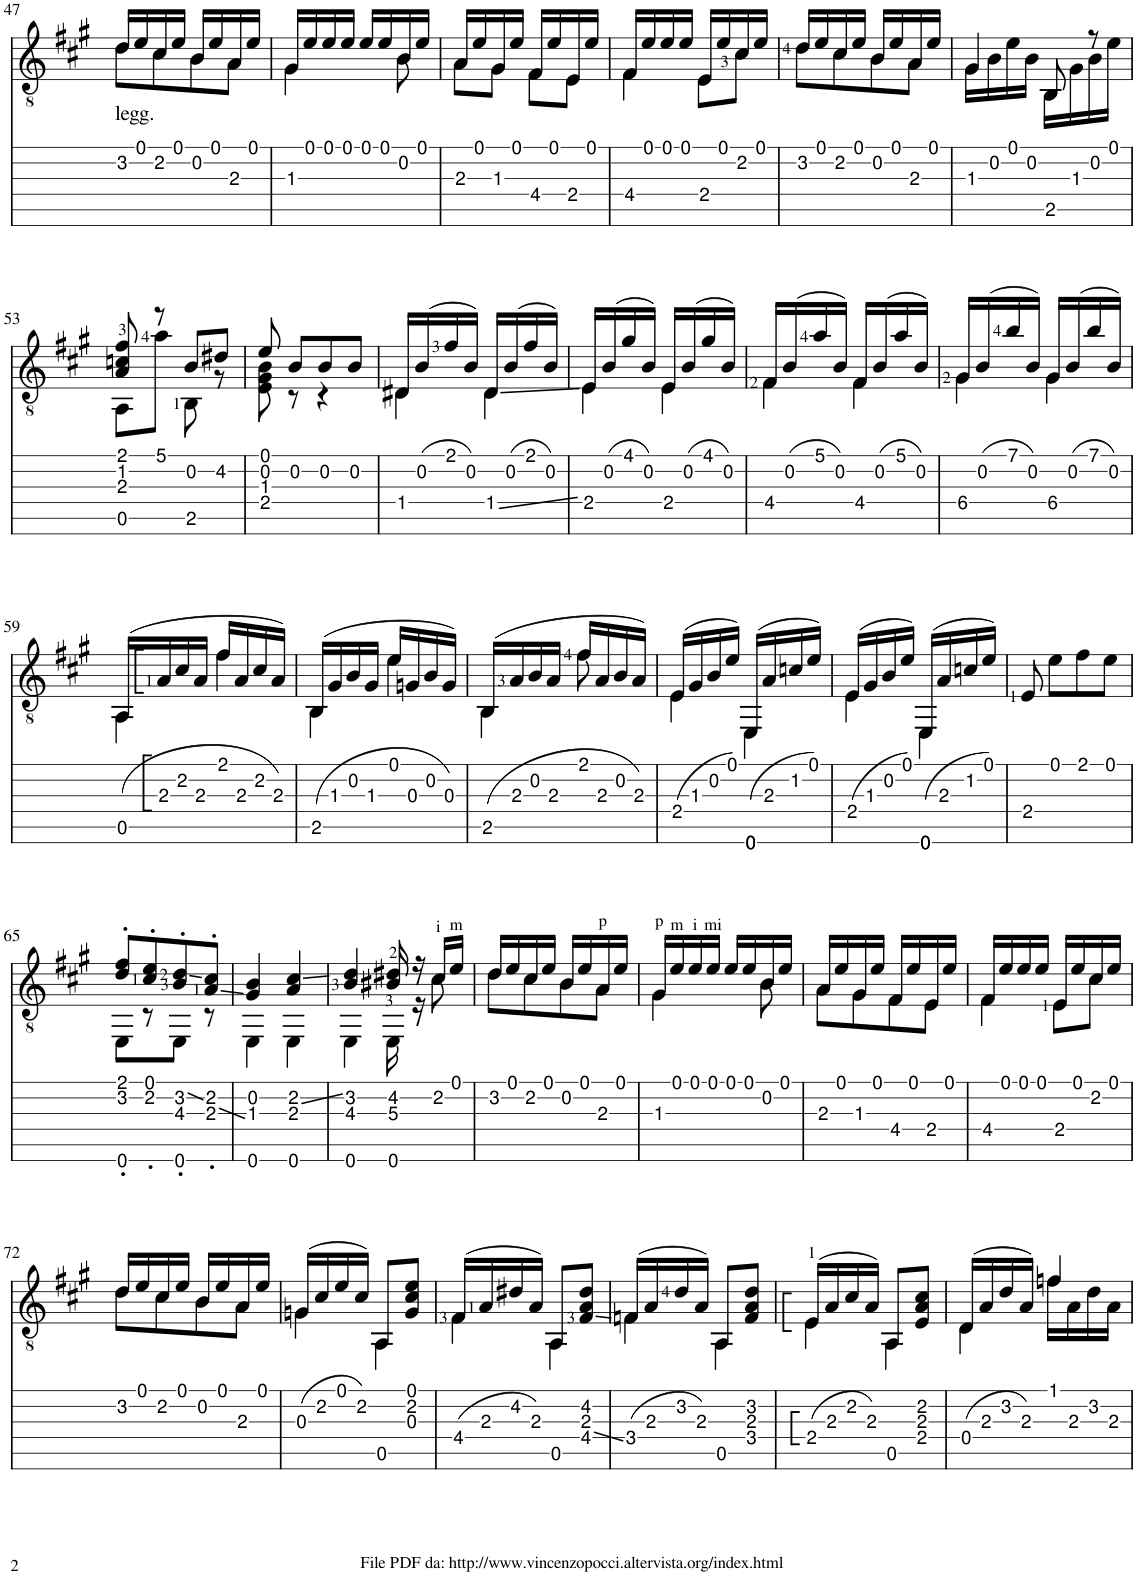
**kern	**kern
*part1	*part1
*staff2	*staff1
*I"Guitar	*
*I'Guit.	*
!!LO:PB:g=z
*	*clefGv2
*k[f#c#g#]	*k[f#c#g#]
*M2/4	*M2/4
=47	=47
*^	*^
!LO:TX:a:t=legg.	!	!	!
16dLL	8dL	16d/LL	8d\L
16eJ	.	16e/	.
16c#L	8c#J	16c#/	8c#\
16eJJ	.	16e/JJ	.
16BLL	8BL	16B/LL	8B\
16eJ	.	16e/	.
16AL	8AJ	16A/	8A\J
16eJJ	.	16e/JJ	.
=48	=48	=48	=48
16G#LL	4.G#	16G#/LL	4.G#\
16eJ	.	16e/	.
16eL	.	16e/	.
16eJJ	.	16e/JJ	.
16eLL	.	16e/LL	.
16eJ	.	16e/	.
16BL	8B	16B/	8B\
16eJJ	.	16e/JJ	.
=49	=49	=49	=49
16ALL	8AL	16A/LL	8A\L
16eJ	.	16e/	.
16G#L	8G#J	16G#/	8G#\J
16eJJ	.	16e/JJ	.
16F#LL	8F#L	16F#/LL	8F#\L
16eJ	.	16e/	.
16EL	8EJ	16E/	8E\J
16eJJ	.	16e/JJ	.
=50	=50	=50	=50
16F#LL	4F#	16F#/LL	4F#\
16eJ	.	16e/	.
16eL	.	16e/	.
16eJJ	.	16e/JJ	.
16ELL	8EL	16E/LL	8E\L
16eJ	.	16e/	.
16c#L	8c#J	16c#/	8c#\J
16eJJ	.	16e/JJ	.
=51	=51	=51	=51
16dLL	8dL	16d/LL	8d\L
16eJ	.	16e/	.
16c#L	8c#J	16c#/	8c#\
16eJJ	.	16e/JJ	.
16BLL	8BL	16B/LL	8B\
16eJ	.	16e/	.
16AL	8AJ	16A/	8A\J
16eJJ	.	16e/JJ	.
=52	=52	=52	=52
4G#	16G#LL	4G#/	16G#\LL
.	16BJ	.	16B\
.	16eL	.	16e\
.	16BJJ	.	16B\JJ
8BB	16BBLL	8BB/	16BB\LL
.	16G#J	.	16G#\
8r	16BL	8r	16B\
.	16eJJ	.	16e\JJ
!!LO:LB:g=z	!!
=53	=53	=53	=53
8A 8c 8f#	8AAL	8A/ 8cn/ 8f#/	8AA\L
8r	8aJ	8r	8a\J
8BL	8BB	8B/L	8BB\
8d#J	8r	8d#X/J	8r
=54	=54	=54	=54
8eL	8E 8G# 8B	8e/	8E\ 8G#\ 8B\
8BJ	8r	8B/L	8r
8BL	4r	8B/	4r
8BJ	.	8B/J	.
=55	=55	=55	=55
16D#LL	4D#	16D#X/LL	4D#\
16BJ	.	(16B/	.
16f#L	.	16f#/	.
16BJJ	.	16B/JJ)	.
16D#LL	4D#	16D#/LL	4D#\
16BJ	.	(16B/	.
16f#L	.	16f#/	.
16BJJ	.	16B/JJ)	.
=56	=56	=56	=56
16ELL	4E	16E/LL	4E\
16BJ	.	(16B/	.
16g#L	.	16g#/	.
16BJJ	.	16B/JJ)	.
16ELL	4E	16E/LL	4E\
16BJ	.	(16B/	.
16g#L	.	16g#/	.
16BJJ	.	16B/JJ)	.
=57	=57	=57	=57
16F#LL	4F#	16F#/LL	4F#\
16BJ	.	(16B/	.
16aL	.	16a/	.
16BJJ	.	16B/JJ)	.
16F#LL	4F#	16F#/LL	4F#\
16BJ	.	(16B/	.
16aL	.	16a/	.
16BJJ	.	16B/JJ)	.
=58	=58	=58	=58
16G#LL	4G#	16G#/LL	4G#\
16BJ	.	(16B/	.
16bL	.	16b/	.
16BJJ	.	16B/JJ)	.
16G#LL	4G#	16G#/LL	4G#\
16BJ	.	(16B/	.
16bL	.	16b/	.
16BJJ	.	16B/JJ)	.
!!LO:LB:g=z	!!
=59	=59	=59	=59
16AALL	4AA	(16AA/LL	4AA\
16A::J	.	16A::/	.
16c#L	.	16c#/	.
16AJJ	.	16A/JJ	.
16f#LL	4f#	16f#/LL	4f#\
16AJ	.	16A/	.
16c#L	.	16c#/	.
16AJJ	.	16A/JJ)	.
=60	=60	=60	=60
16BBLL	4BB	(16BB/LL	4BB\
16G#J	.	16G#/	.
16BL	.	16B/	.
16G#JJ	.	16G#/JJ	.
16eLL	4e	16e/LL	4e\
16GJ	.	16Gn/	.
16BL	.	16B/	.
16GJJ	.	16G/JJ)	.
=61	=61	=61	=61
16BBLL	4BB	(16BB/LL	4BB\
16AJ	.	16A/	.
16BL	.	16B/	.
16AJJ	.	16A/JJ	.
16f#LL	8f#	16f#/LL	8f#\
16AJ	.	16A/	.
16BL	8ryy	16B/	8ryy
16AJJ	.	16A/JJ)	.
=62	=62	=62	=62
16ELL	4E	(16E/LL	4E\
16G#J	.	16G#/	.
16BL	.	16B/	.
16eJJ	.	16e/JJ)	.
16EELL	4EE	(16EE/LL	4EE\
16AJ	.	16A/	.
16cL	.	16cn/	.
16eJJ	.	16e/JJ)	.
=63	=63	=63	=63
16ELL	4E	(16E/LL	4E\
16G#J	.	16G#/	.
16BL	.	16B/	.
16eJJ	.	16e/JJ)	.
16EELL	4EE	(16EE/LL	4EE\
16AJ	.	16A/	.
16cL	.	16cn/	.
16eJJ	.	16e/JJ)	.
*v	*v	*	*
*	*v	*v
=64	=64
8EL	8E/
8eJ	8e\L
8f#L	8f#\
8eJ	8e\J
!!LO:LB:g=z
=65	=65
*^	*^
8d'\ 8f#'\L	8EE	8d/' 8f#/'L	8EE\L
8c#'\ 8e'\J	8r	8c#/' 8e/'	8r
8B'\ 8d'\L	8EE	8B/' 8d/'	8EE\J
8A'\ 8c#'\J	8r	8A/' 8c#/'J	8r
=66	=66	=66	=66
4G# 4B	4EE	4G#/ 4B/	4EE\
4A 4c#	4EE	4A/ 4c#/	4EE\
=67	=67	=67	=67
4B 4d	4EE	4B/ 4d/	4EE\
16B# 16d#	16EE	16B#X/ 16d#X/	16EE\
16r	16r	16r	16r
16c#LL	8c#	16c#/LL	8c#\
16eJJ	.	16e/JJ	.
=68	=68	=68	=68
16dLL	8dL	16d/LL	8d\L
16eJ	.	16e/	.
16c#L	8c#J	16c#/	8c#\
16eJJ	.	16e/JJ	.
16BLL	8BL	16B/LL	8B\
16eJ	.	16e/	.
16AL	8AJ	16A/	8A\J
16eJJ	.	16e/JJ	.
=69	=69	=69	=69
16G#LL	4.G#	16G#/LL	4.G#\
16eJ	.	16e/	.
16eL	.	16e/	.
16eJJ	.	16e/JJ	.
16eLL	.	16e/LL	.
16eJ	.	16e/	.
16BL	8B	16B/	8B\
16eJJ	.	16e/JJ	.
=70	=70	=70	=70
16ALL	8AL	16A/LL	8A\L
16eJ	.	16e/	.
16G#L	8G#J	16G#/	8G#\
16eJJ	.	16e/JJ	.
16F#LL	8F#L	16F#/LL	8F#\
16eJ	.	16e/	.
16EL	8EJ	16E/	8E\J
16eJJ	.	16e/JJ	.
=71	=71	=71	=71
16F#LL	4F#	16F#/LL	4F#\
16eJ	.	16e/	.
16eL	.	16e/	.
16eJJ	.	16e/JJ	.
16ELL	8EL	16E/LL	8E\L
16eJ	.	16e/	.
16c#L	8c#J	16c#/	8c#\J
16eJJ	.	16e/JJ	.
!!LO:LB:g=z	!!
=72	=72	=72	=72
16dLL	8dL	16d/LL	8d\L
16eJ	.	16e/	.
16c#L	8c#J	16c#/	8c#\
16eJJ	.	16e/JJ	.
16BLL	8BL	16B/LL	8B\
16eJ	.	16e/	.
16AL	8AJ	16A/	8A\J
16eJJ	.	16e/JJ	.
=73	=73	=73	=73
16GLL	4G	(16Gn/LL	4G\
16c#J	.	16c#/	.
16eL	.	16e/	.
16c#JJ	.	16c#/JJ)	.
8AAL	4AA	8AA/L	4AA\
8G\ 8c#\ 8e\J	.	8G/ 8c#/ 8e/J	.
=74	=74	=74	=74
16F#LL	4F#	(16F#/LL	4F#\
16AJ	.	16A/	.
16d#L	.	16d#X/	.
16AJJ	.	16A/JJ)	.
8AAL	4AA	8AA/L	4AA\
8F#\ 8A\ 8d#\J	.	8F#/ 8A/ 8d#/J	.
=75	=75	=75	=75
16FLL	4F	(16Fn/LL	4F\
16AJ	.	16A/	.
16dL	.	16d/	.
16AJJ	.	16A/JJ)	.
8AAL	4AA	8AA/L	4AA\
8F\ 8A\ 8d\J	.	8F/ 8A/ 8d/J	.
=76	=76	=76	=76
16E::LL	4E	(16E::/LL	4E\
16AJ	.	16A/	.
16c#L	.	16c#/	.
16AJJ	.	16A/JJ)	.
8AAL	4AA	8AA/L	4AA\
8E\ 8A\ 8c#\J	.	8E/ 8A/ 8c#/J	.
=77	=77	=77	=77
16DLL	4D	(16D/LL	4D\
16AJ	.	16A/	.
16dL	.	16d/	.
16AJJ	.	16A/JJ)	.
4f	16fLL	4fn/	16f\LL
.	16AJ	.	16A\
.	16dL	.	16d\
.	16AJJ	.	16A\JJ
*v	*v	*	*
*	*v	*v
=	=
*-	*-
